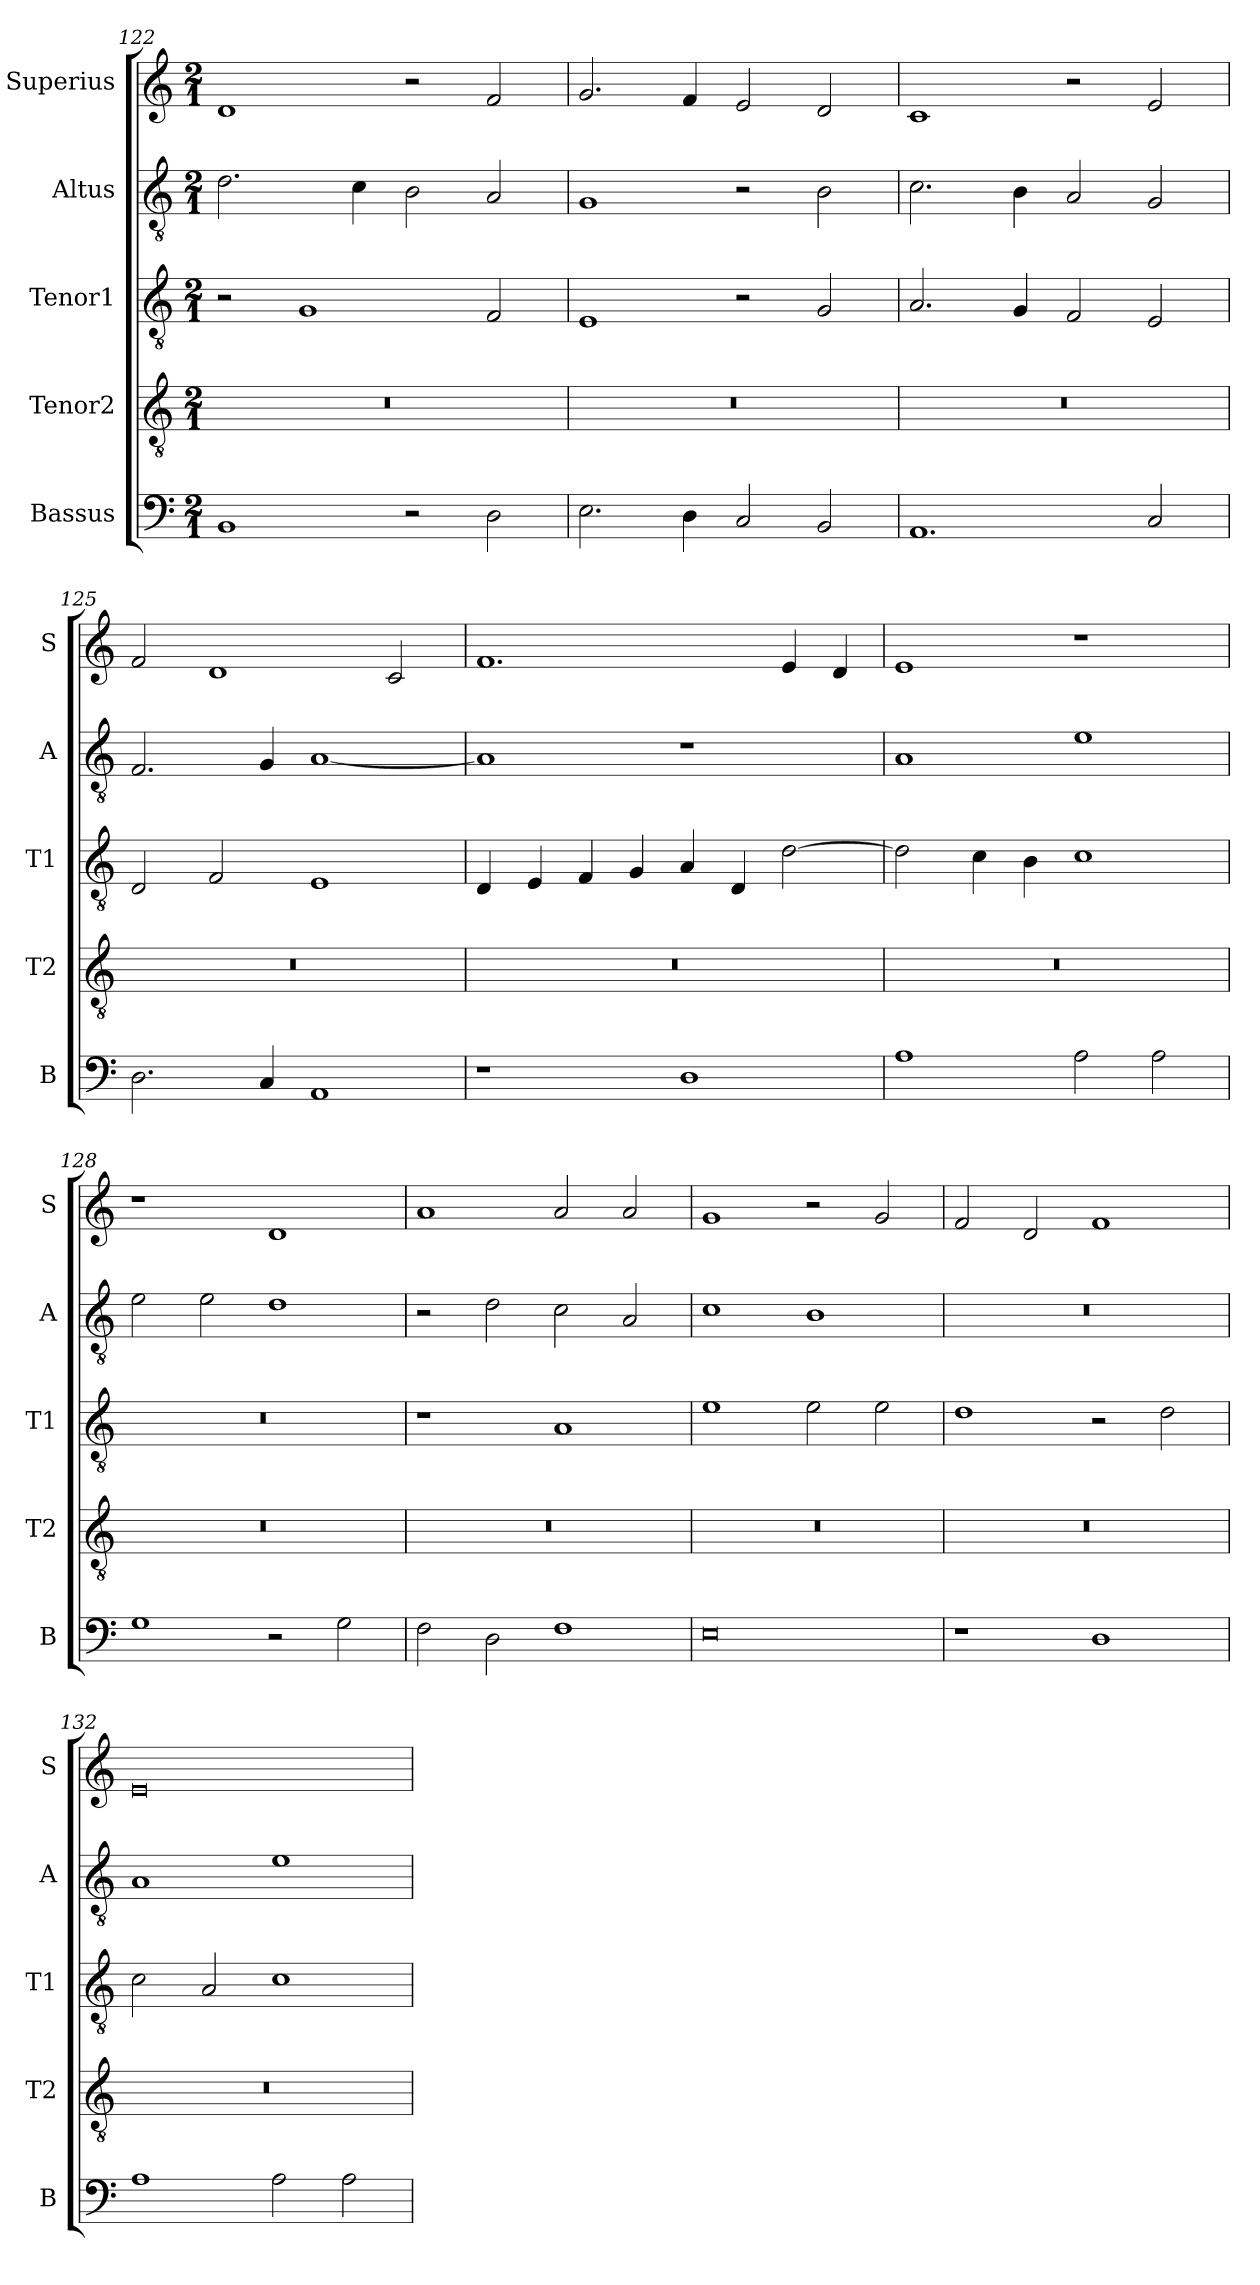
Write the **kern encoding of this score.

**kern	**kern	**kern	**kern	**kern
*part5	*part4	*part3	*part2	*part1
*staff5	*staff4	*staff3	*staff2	*staff1
*I"Bassus	*I"Tenor2	*I"Tenor1	*I"Altus	*I"Superius
*I'B	*I'T2	*I'T1	*I'A	*I'S
*clefF4	*clefGv2	*clefGv2	*clefGv2	*clefG2
*k[]	*k[]	*k[]	*k[]	*k[]
*M2/1	*M2/1	*M2/1	*M2/1	*M2/1
=122	=122	=122	=122	=122
1BB	0r	2r	2.d\	1d
.	.	1G	.	.
.	.	.	4c\	.
2r	.	.	2B\	2r
2D\	.	2F/	2A/	2f/
=123	=123	=123	=123	=123
2.E\	0r	1E	1G	2.g/
4D\	.	.	.	4f/
2C/	.	2r	2r	2e/
2BB/	.	2G/	2B\	2d/
=124	=124	=124	=124	=124
1.AA	0r	2.A/	2.c\	1c
.	.	4G/	4B\	.
.	.	2F/	2A/	2r
2C/	.	2E/	2G/	2e/
=125	=125	=125	=125	=125
2.D\	0r	2D/	2.F/	2f/
.	.	2F/	.	1d
4C/	.	.	4G/	.
1AA	.	1E	[1A	.
.	.	.	.	2c/
=126	=126	=126	=126	=126
1r	0r	4D/	1A]	1.f
.	.	4E/	.	.
.	.	4F/	.	.
.	.	4G/	.	.
1D	.	4A/	1r	.
.	.	4D/	.	.
.	.	[2d\	.	4e/
.	.	.	.	4d/
=127	=127	=127	=127	=127
1A	0r	2d\]	1A	1e
.	.	4c\	.	.
.	.	4B\	.	.
2A\	.	1c	1e	1r
2A\	.	.	.	.
=128	=128	=128	=128	=128
1G	0r	0r	2e\	1r
.	.	.	2e\	.
2r	.	.	1d	1d
2G\	.	.	.	.
=129	=129	=129	=129	=129
2F\	0r	1r	2r	1a
2D\	.	.	2d\	.
1F	.	1A	2c\	2a/
.	.	.	2A/	2a/
=130	=130	=130	=130	=130
0E	0r	1e	1c	1g
.	.	2e\	1B	2r
.	.	2e\	.	2g/
=131	=131	=131	=131	=131
1r	0r	1d	0r	2f/
.	.	.	.	2d/
1D	.	2r	.	1f
.	.	2d\	.	.
=132	=132	=132	=132	=132
1A	0r	2c\	1A	0e
.	.	2A/	.	.
2A\	.	1c	1e	.
2A\	.	.	.	.
=	=	=	=	=
*-	*-	*-	*-	*-
